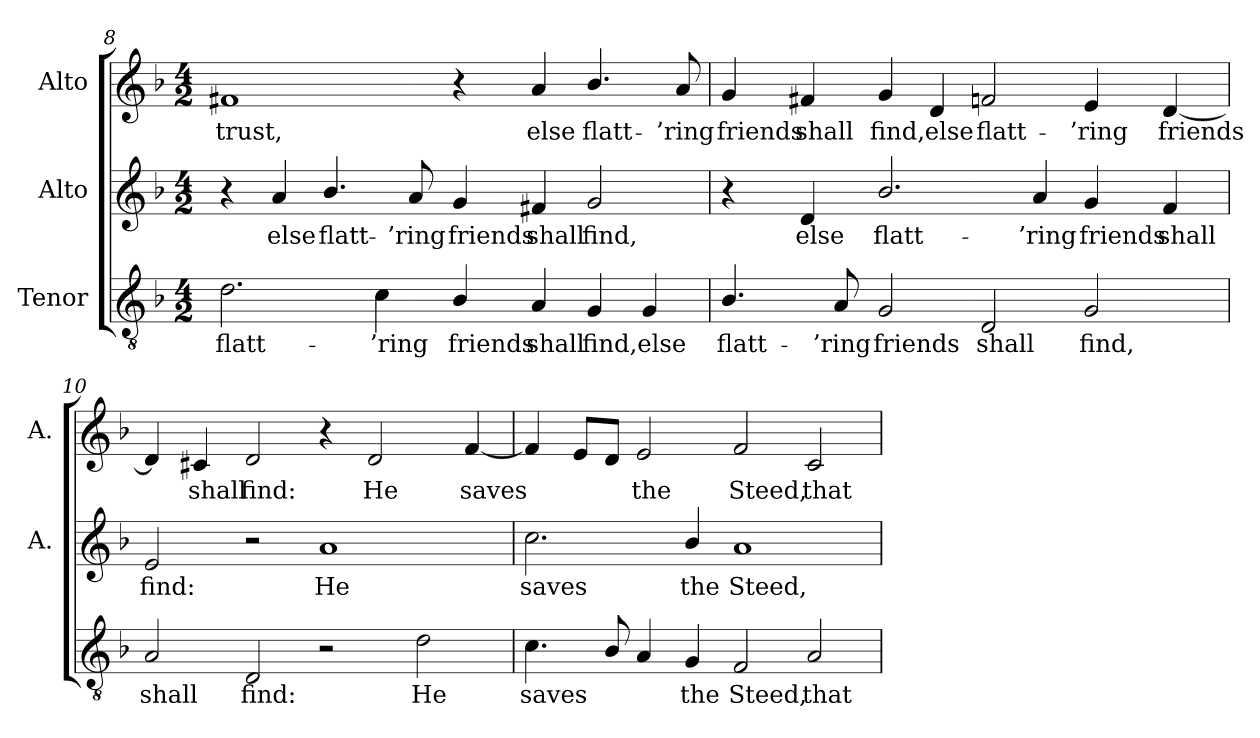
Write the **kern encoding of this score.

**kern	**text	**kern	**text	**kern	**text
*part3	*part3	*part2	*part2	*part1	*part1
*staff3	*staff3	*staff2	*staff2	*staff1	*staff1
*I"Tenor	*	*I"Alto	*	*I"Alto	*
*	*	*I'A.	*	*I'A.	*
*clefGv2	*	*clefG2	*	*clefG2	*
*ITrd7c12	*	*	*	*	*
*k[b-]	*	*k[b-]	*	*k[b-]	*
*F:	*	*F:	*	*F:	*
*M4/2	*	*M4/2	*	*M4/2	*
=8	=8	=8	=8	=8	=8
!	!LO:LY:b:color=#000000	!	!	!	!
!	!	!	!	!	!LO:LY:b:color=#000000
2.Di\	flatt-	4r	.	1f#Xi	trust,
!	!	!	!LO:LY:b:color=#000000	!	!
.	.	4ai/	else	.	.
!	!	!	!LO:LY:b:color=#000000	!	!
.	.	4.b-i/	flatt-	.	.
!	!LO:LY:b:color=#000000	!	!	!	!
4Ci\	-’ring	.	.	.	.
!	!	!	!LO:LY:b:color=#000000	!	!
.	.	8ai/	-’ring	.	.
!	!LO:LY:b:color=#000000	!	!	!	!
!	!	!	!LO:LY:b:color=#000000	!	!
4BB-i/	friends	4gi/	friends	4r	.
!	!LO:LY:b:color=#000000	!	!	!	!
!	!	!	!LO:LY:b:color=#000000	!	!
!	!	!	!	!	!LO:LY:b:color=#000000
4AAi/	shall	4f#Xi/	shall	4ai/	else
!	!LO:LY:b:color=#000000	!	!	!	!
!	!	!	!LO:LY:b:color=#000000	!	!
!	!	!	!	!	!LO:LY:b:color=#000000
4GGi/	find,	2gi/	find,	4.b-i/	flatt-
!	!LO:LY:b:color=#000000	!	!	!	!
4GGi/	else	.	.	.	.
!	!	!	!	!	!LO:LY:b:color=#000000
.	.	.	.	8ai/	-’ring
=9	=9	=9	=9	=9	=9
!	!LO:LY:b:color=#000000	!	!	!	!
!	!	!	!	!	!LO:LY:b:color=#000000
4.BB-i/	flatt-	4r	.	4gi/	friends
!	!	!	!LO:LY:b:color=#000000	!	!
!	!	!	!	!	!LO:LY:b:color=#000000
.	.	4di/	else	4f#Xi/	shall
!	!LO:LY:b:color=#000000	!	!	!	!
8AAi/	-’ring	.	.	.	.
!	!LO:LY:b:color=#000000	!	!	!	!
!	!	!	!LO:LY:b:color=#000000	!	!
!	!	!	!	!	!LO:LY:b:color=#000000
2GGi/	friends	2.b-i/	flatt-	4gi/	find,
!	!	!	!	!	!LO:LY:b:color=#000000
.	.	.	.	4di/	else
!	!LO:LY:b:color=#000000	!	!	!	!
!	!	!	!	!	!LO:LY:b:color=#000000
2DDi/	shall	.	.	2fni/	flatt-
!	!	!	!LO:LY:b:color=#000000	!	!
.	.	4ai/	-’ring	.	.
!	!LO:LY:b:color=#000000	!	!	!	!
!	!	!	!LO:LY:b:color=#000000	!	!
!	!	!	!	!	!LO:LY:b:color=#000000
2GGi/	find,	4gi/	friends	4ei/	-’ring
!	!	!	!LO:LY:b:color=#000000	!	!
!	!	!	!	!	!LO:LY:b:color=#000000
.	.	4fi/	shall	[4di/	friends
!!LO:LB:g=z
=10	=10	=10	=10	=10	=10
!	!LO:LY:b:color=#000000	!	!	!	!
!	!	!	!LO:LY:b:color=#000000	!	!
2AAi/	shall	2ei/	find:	4di/]	.
!	!	!	!	!	!LO:LY:b:color=#000000
.	.	.	.	4c#Xi/	shall
!	!LO:LY:b:color=#000000	!	!	!	!
!	!	!	!	!	!LO:LY:b:color=#000000
2DDi/	find:	2r	.	2di/	find:
!	!	!	!LO:LY:b:color=#000000	!	!
2r	.	1ai	He	4r	.
!	!	!	!	!	!LO:LY:b:color=#000000
.	.	.	.	2di/	He
!	!LO:LY:b:color=#000000	!	!	!	!
2Di\	He	.	.	.	.
!	!	!	!	!	!LO:LY:b:color=#000000
.	.	.	.	[4fi/	saves
=11	=11	=11	=11	=11	=11
!	!LO:LY:b:color=#000000	!	!	!	!
!	!	!	!LO:LY:b:color=#000000	!	!
4.Ci\	saves	2.cci\	saves	4fi/]	.
.	.	.	.	8ei/L	.
8BB-i/	.	.	.	8di/J	.
!	!	!	!	!	!LO:LY:b:color=#000000
4AAi/	.	.	.	2ei/	the
!	!LO:LY:b:color=#000000	!	!	!	!
!	!	!	!LO:LY:b:color=#000000	!	!
4GGi/	the	4b-i/	the	.	.
!	!LO:LY:b:color=#000000	!	!	!	!
!	!	!	!LO:LY:b:color=#000000	!	!
!	!	!	!	!	!LO:LY:b:color=#000000
2FFi/	Steed,	1ai	Steed,	2fi/	Steed,
!	!LO:LY:b:color=#000000	!	!	!	!
!	!	!	!	!	!LO:LY:b:color=#000000
2AAi/	that	.	.	2ci/	that
=	=	=	=	=	=
*-	*-	*-	*-	*-	*-
